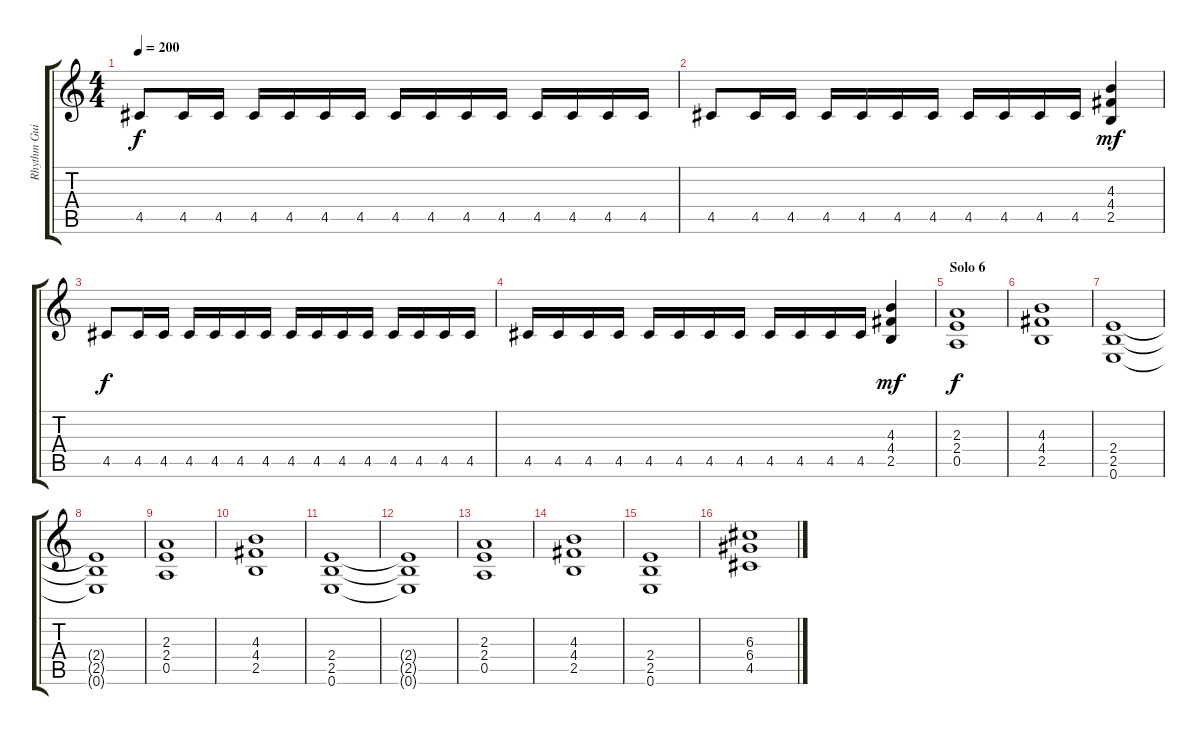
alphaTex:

\track ("Rhythm Guitar 2" "Rhythm Gui") {instrument overdrivenguitar}
\staff {score tabs}
\tuning (E4 B3 G3 D3 A2 E2) {hide}
\ts (4 4)
\tempo 200
\clef g2
\ks c
4.5.8{dy f} 4.5.16 4.5.16 4.5.16 4.5.16 4.5.16 4.5.16 4.5.16 4.5.16 4.5.16 4.5.16 4.5.16 4.5.16 4.5.16 4.5.16 |
4.5.8 4.5.16 4.5.16 4.5.16 4.5.16 4.5.16 4.5.16 4.5.16 4.5.16 4.5.16 4.5.16 (4.3 4.4 2.5).4{dy mf} |
4.5.8{dy f} 4.5.16 4.5.16 4.5.16 4.5.16 4.5.16 4.5.16 4.5.16 4.5.16 4.5.16 4.5.16 4.5.16 4.5.16 4.5.16 4.5.16 |
4.5.16 4.5.16 4.5.16 4.5.16 4.5.16 4.5.16 4.5.16 4.5.16 4.5.16 4.5.16 4.5.16 4.5.16 (4.3 4.4 2.5).4{dy mf} |
\section ("" "Solo 6")
(2.3 2.4 0.5).1{dy f} |
(4.3 4.4 2.5).1 |
(2.4 2.5 0.6).1 |
(2.4{t} 2.5{t} 0.6{t}).1 |
(2.3 2.4 0.5).1 |
(4.3 4.4 2.5).1 |
(2.4 2.5 0.6).1 |
(2.4{t} 2.5{t} 0.6{t}).1 |
(2.3 2.4 0.5).1 |
(4.3 4.4 2.5).1 |
(2.4 2.5 0.6).1 |
(6.3 6.4 4.5).1
